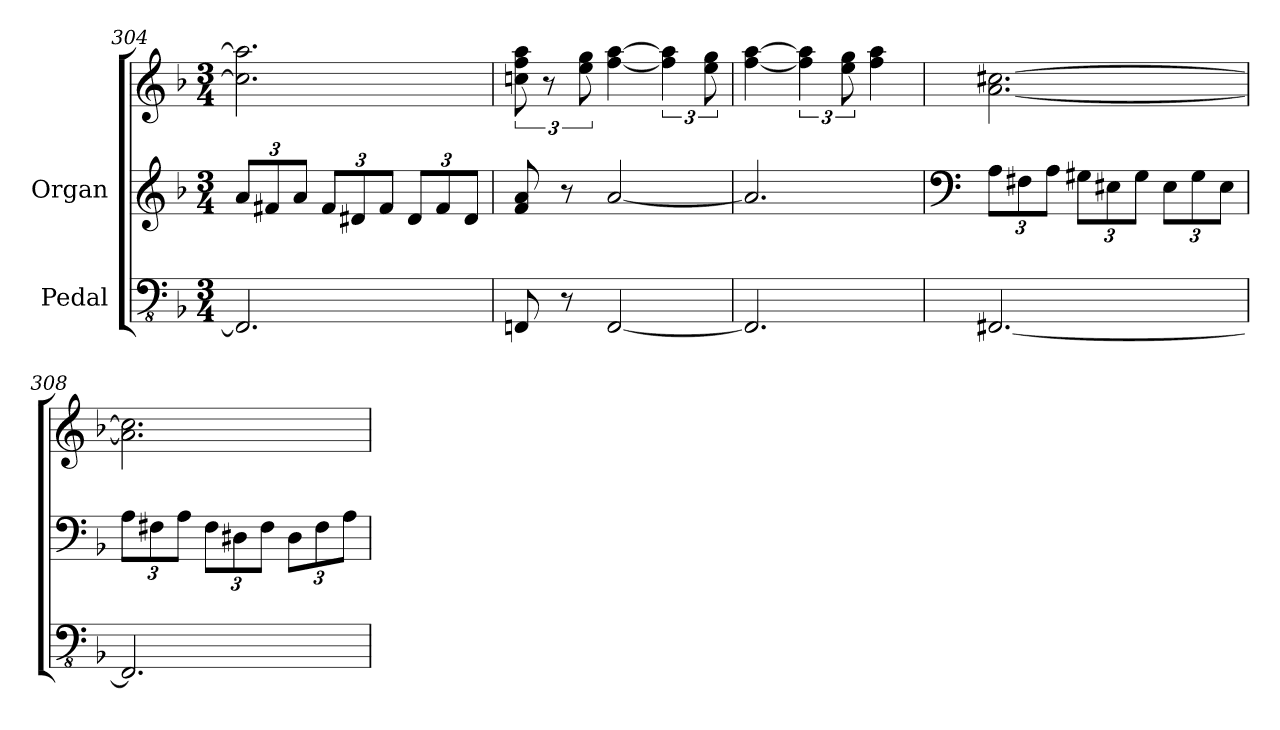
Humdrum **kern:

**kern	**kern	**kern
*part2	*part1	*part1
*staff3	*staff2	*staff1
*I"Pedal	*I"Organ	*
!!LO:LB:g=z
*clefFv4	*clefG2	*clefG2
*k[b-]	*k[b-]	*k[b-]
*M3/4	*M3/4	*M3/4
*	*Xbrackettup	*
=304	=304	=304
2.FFF#/]	12a/L	2.cc#\] 2.aa\]
.	12f#X/	.
.	12a/J	.
.	12f#/L	.
.	12d#X/	.
.	12f#/J	.
.	12d#/L	.
.	12f#/	.
.	12d#/J	.
=305	=305	=305
8FFFn/	8f/ 8a/	12ccn\ 12ff\ 12aa\
.	.	12r
8r	8r	.
.	.	12ee\ 12gg\
[2FFF/	[2a/	[4ff\ [4aa\
.	.	6ff\] 6aa\]
.	.	12ee\ 12gg\
=306	=306	=306
2.FFF/]	2.a/]	[4ff\ [4aa\
.	.	6ff\] 6aa\]
.	.	12ee\ 12gg\
.	.	4ff\ 4aa\
=307	=307	=307
*	*clefF4	*
[2.FFF#X/	12A\L	[2.a\ [2.cc#X\
.	12F#X\	.
.	12A\J	.
.	12G#X\L	.
.	12E#X\	.
.	12G#\J	.
.	12E#\L	.
.	12G#\	.
.	12E#\J	.
=308	=308	=308
2.FFF#/]	12A\L	2.a\] 2.cc#\]
.	12F#X\	.
.	12A\J	.
.	12F#\L	.
.	12D#X\	.
.	12F#\J	.
.	12D#\L	.
.	12F#\	.
.	12A\J	.
=	=	=
*-	*-	*-
